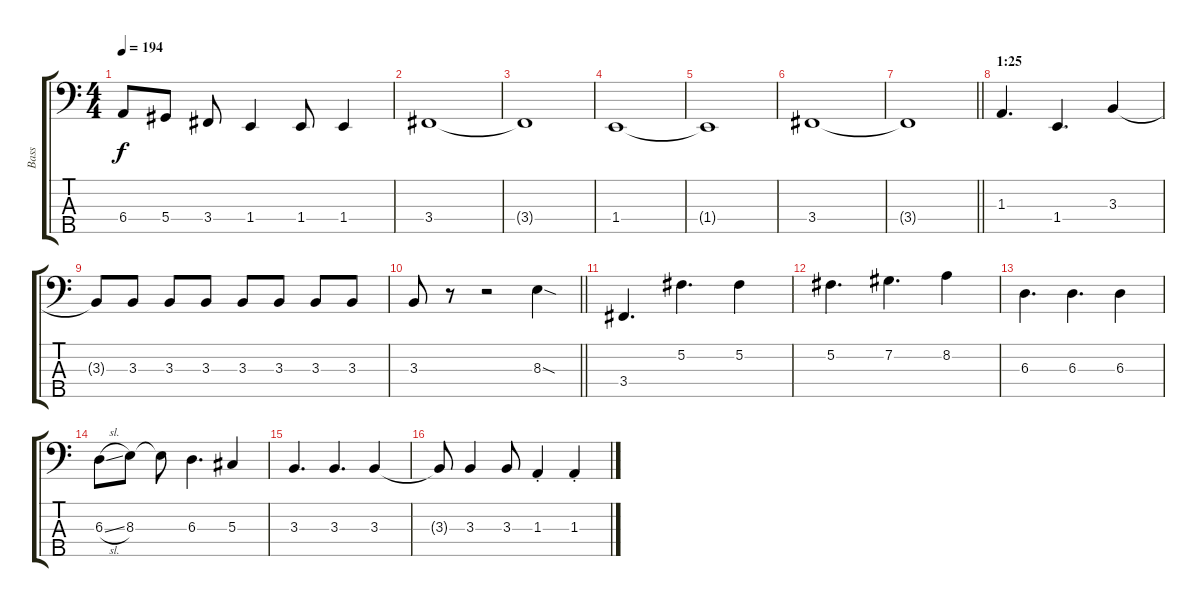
\track ("Bass" "Bass") {instrument electricbasspick}
\staff {score tabs}
\tuning (Gb2 Db2 Ab1 Eb1 Bb0) {hide}
\ts (4 4)
\tempo 194
\clef f4
\ks c
6.4.8{dy f} 5.4.8 3.4.8 1.4.4 1.4.8 1.4.4 |
3.4.1 |
3.4{t}.1 |
1.4.1 |
1.4{t}.1 |
3.4.1 |
\barLineRight lightlight
3.4{t}.1 |
\section ("" "1:25")
1.3.4{d} 1.4.4{d} 3.3.4 |
3.3{t}.8 3.3.8 3.3.8 3.3.8 3.3.8 3.3.8 3.3.8 3.3.8 |
\barLineRight lightlight
3.3.8 r.8 r.2 8.3{sod}.4 |
3.4.4{d} 5.2.4{d} 5.2.4 |
5.2.4{d} 7.2.4{d} 8.2.4 |
6.3.4{d} 6.3.4{d} 6.3.4 |
6.3{sl}.8 8.3.8 8.3{t}.8 6.3.4{d} 5.3.4 |
3.3.4{d} 3.3.4{d} 3.3.4 |
3.3{t}.8 3.3.4 3.3.8 1.3{st}.4 1.3{st}.4
